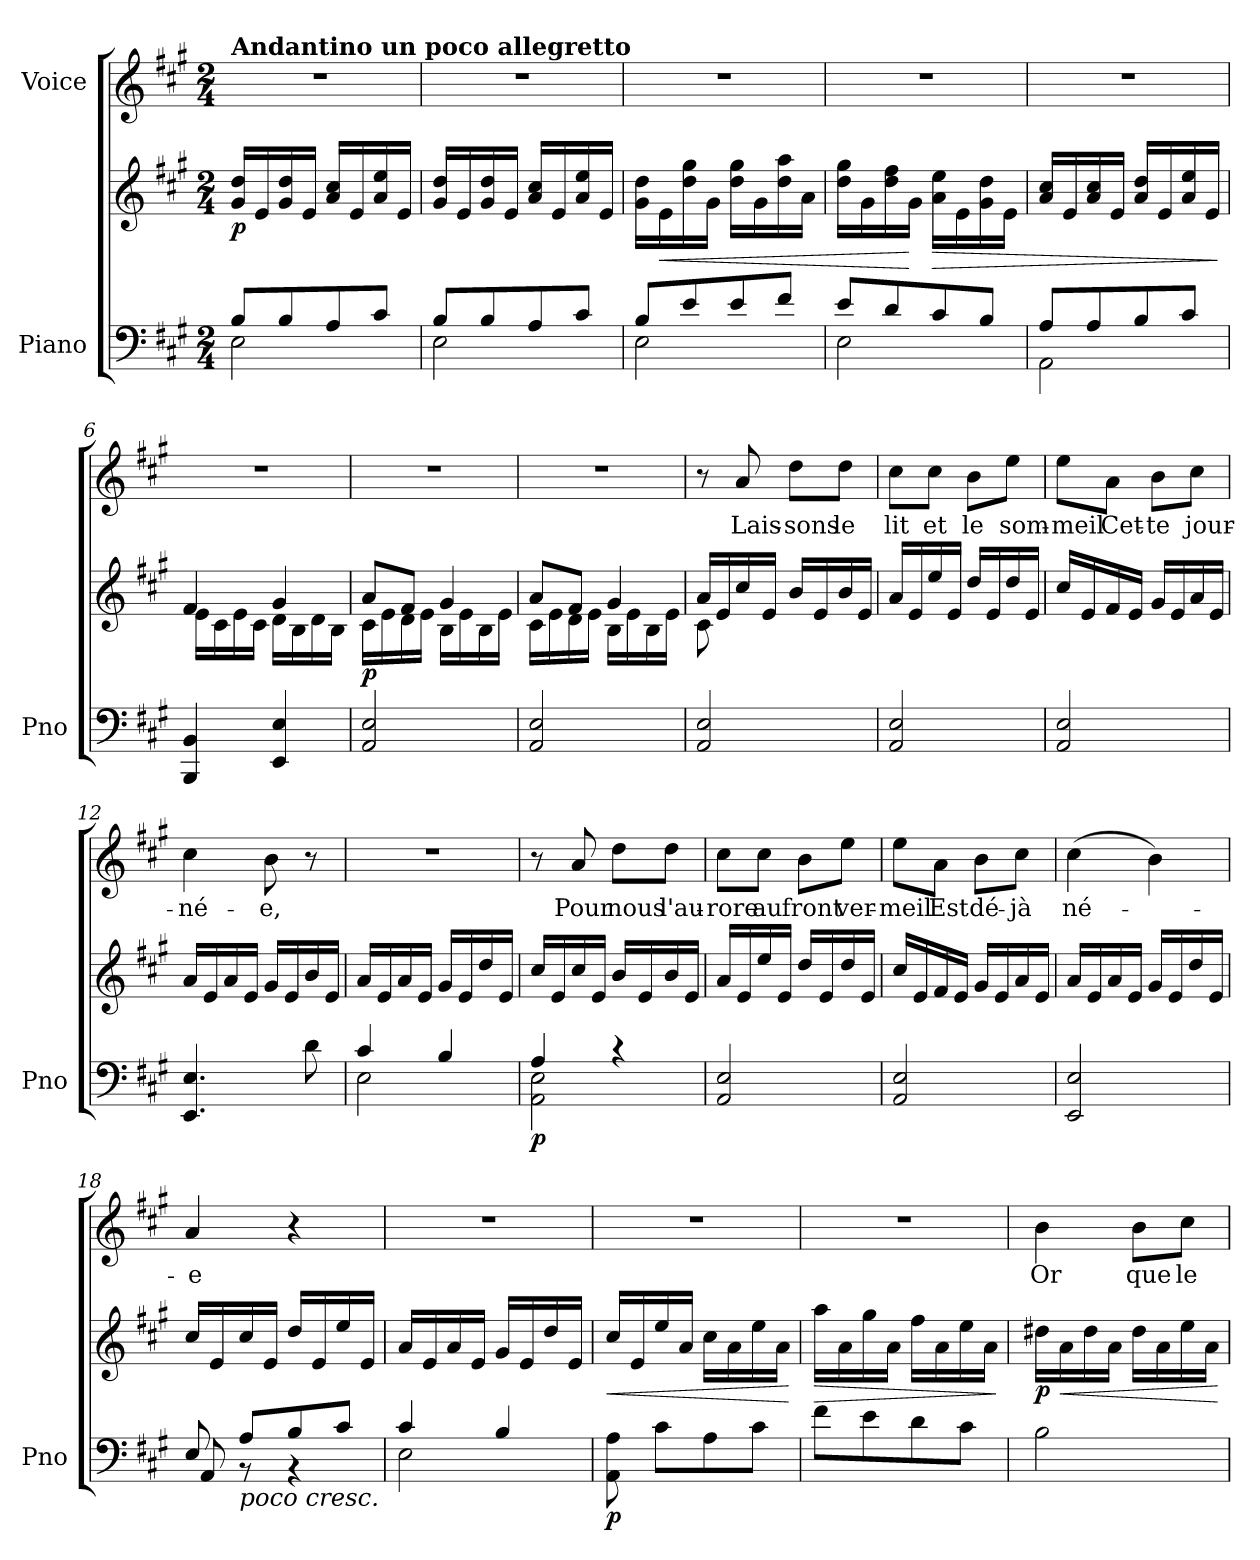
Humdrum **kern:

**kern	**kern	**dynam	**kern	**text
*part2	*part2	*part2	*part1	*part1
*staff3	*staff2	*staff2/3	*staff1	*staff1
*I"Piano	*	*	*I"Voice	*
*I'Pno	*	*	*	*
*clefF4	*clefG2	*	*clefG2	*
*k[f#c#g#]	*k[f#c#g#]	*	*k[f#c#g#]	*
*M2/4	*M2/4	*	*M2/4	*
=1	=1	=1	=1	=1
*^	*	*	*	*
!	!	!	!	!LO:TX:a:B:t=Andantino un poco allegretto	!
!	!	!	!LO:DY:b	!	!
8B/L	2E\	16g#/ 16dd/LL	p	2r	.
.	.	16e/	.	.	.
8B/	.	16g#/ 16dd/	.	.	.
.	.	16e/JJ	.	.	.
8A/	.	16a/ 16cc#/LL	.	.	.
.	.	16e/	.	.	.
8c#/J	.	16a/ 16ee/	.	.	.
.	.	16e/JJ	.	.	.
=2	=2	=2	=2	=2	=2
8B/L	2E\	16g#/ 16dd/LL	.	2r	.
.	.	16e/	.	.	.
8B/	.	16g#/ 16dd/	.	.	.
.	.	16e/JJ	.	.	.
8A/	.	16a/ 16cc#/LL	.	.	.
.	.	16e/	.	.	.
8c#/J	.	16a/ 16ee/	.	.	.
.	.	16e/JJ	.	.	.
=3	=3	=3	=3	=3	=3
8B/L	2E\	16g#\ 16dd\LL	.	2r	.
!	!	!	!LO:HP:b	!	!
.	.	16e\	<	.	.
8e/	.	16dd\ 16gg#\	.	.	.
.	.	16g#\JJ	.	.	.
8e/	.	16dd\ 16gg#\LL	.	.	.
.	.	16g#\	.	.	.
8f#/J	.	16dd\ 16aa\	.	.	.
.	.	16a\JJ	.	.	.
=4	=4	=4	=4	=4	=4
8e/L	2E\	16dd\ 16gg#\LL	.	2r	.
.	.	16g#\	.	.	.
8d/	.	16dd\ 16ff#\	.	.	.
.	.	16g#\JJ	[	.	.
!	!	!	!LO:HP:b	!	!
8c#/	.	16a\ 16ee\LL	>	.	.
.	.	16e\	.	.	.
8B/J	.	16g#\ 16dd\	.	.	.
.	.	16e\JJ	.	.	.
=5	=5	=5	=5	=5	=5
8A/L	2AA\	16a/ 16cc#/LL	.	2r	.
.	.	16e/	.	.	.
8A/	.	16a/ 16cc#/	.	.	.
.	.	16e/JJ	.	.	.
8B/	.	16a/ 16dd/LL	.	.	.
.	.	16e/	.	.	.
8c#/J	.	16a/ 16ee/	.	.	.
.	.	16e/JJ	.	.	.
*v	*v	*	*	*	*
.	.	]	.	.
=6	=6	=6	=6	=6
*	*^	*	*	*
4BBB/ 4BB/	4f#/	16e\LL	.	2r	.
.	.	16c#\	.	.	.
.	.	16e\	.	.	.
.	.	16c#\JJ	.	.	.
4EE/ 4E/	4g#/	16d\LL	.	.	.
.	.	16B\	.	.	.
.	.	16d\	.	.	.
.	.	16B\JJ	.	.	.
=7	=7	=7	=7	=7	=7
!	!	!	!LO:DY:b	!	!
2AA/ 2E/	8a/L	16c#\LL	p	2r	.
.	.	16e\	.	.	.
.	8f#/J	16d\	.	.	.
.	.	16e\JJ	.	.	.
.	4g#/	16B\LL	.	.	.
.	.	16e\	.	.	.
.	.	16B\	.	.	.
.	.	16e\JJ	.	.	.
=8	=8	=8	=8	=8	=8
2AA/ 2E/	8a/L	16c#\LL	.	2r	.
.	.	16e\	.	.	.
.	8f#/J	16d\	.	.	.
.	.	16e\JJ	.	.	.
.	4g#/	16B\LL	.	.	.
.	.	16e\	.	.	.
.	.	16B\	.	.	.
.	.	16e\JJ	.	.	.
=9	=9	=9	=9	=9	=9
2AA/ 2E/	16a/LL	8c#\	.	8r	.
.	16e/	.	.	.	.
.	16cc#/	8ryy	.	8a/	Lais-
.	16e/JJ	.	.	.	.
.	16b/LL	4ryy	.	8dd\L	-sons
.	16e/	.	.	.	.
.	16b/	.	.	8dd\J	le
.	16e/JJ	.	.	.	.
*	*v	*v	*	*	*
=10	=10	=10	=10	=10
2AA/ 2E/	16a/LL	.	8cc#\L	lit
.	16e/	.	.	.
.	16ee/	.	8cc#\J	et
.	16e/JJ	.	.	.
.	16dd/LL	.	8b\L	le
.	16e/	.	.	.
.	16dd/	.	8ee\J	som-
.	16e/JJ	.	.	.
=11	=11	=11	=11	=11
2AA/ 2E/	16cc#/LL	.	8ee\L	-meil
.	16e/	.	.	.
.	16f#/	.	8a\J	Cet-
.	16e/JJ	.	.	.
.	16g#/LL	.	8b\L	-te
.	16e/	.	.	.
.	16a/	.	8cc#\J	jour-
.	16e/JJ	.	.	.
=12	=12	=12	=12	=12
4.EE/ 4.E/	16a/LL	.	4cc#\	-né-
.	16e/	.	.	.
.	16a/	.	.	.
.	16e/JJ	.	.	.
.	16g#/LL	.	8b\	-e,
.	16e/	.	.	.
8d\	16b/	.	8r	.
.	16e/JJ	.	.	.
=13	=13	=13	=13	=13
*^	*	*	*	*
4c#/	2E\	16a/LL	.	2r	.
.	.	16e/	.	.	.
.	.	16a/	.	.	.
.	.	16e/JJ	.	.	.
4B/	.	16g#/LL	.	.	.
.	.	16e/	.	.	.
.	.	16dd/	.	.	.
.	.	16e/JJ	.	.	.
=14	=14	=14	=14	=14	=14
!	!	!	!LO:DY:b=2	!	!
4A/	2AA\ 2E\	16cc#/LL	p	8r	.
.	.	16e/	.	.	.
.	.	16cc#/	.	8a/	Pour
.	.	16e/JJ	.	.	.
4r	.	16b/LL	.	8dd\L	nous
.	.	16e/	.	.	.
.	.	16b/	.	8dd\J	l'au-
.	.	16e/JJ	.	.	.
*v	*v	*	*	*	*
=15	=15	=15	=15	=15
2AA/ 2E/	16a/LL	.	8cc#\L	-rore
.	16e/	.	.	.
.	16ee/	.	8cc#\J	au
.	16e/JJ	.	.	.
.	16dd/LL	.	8b\L	front
.	16e/	.	.	.
.	16dd/	.	8ee\J	ver-
.	16e/JJ	.	.	.
=16	=16	=16	=16	=16
2AA/ 2E/	16cc#/LL	.	8ee\L	-meil
.	16e/	.	.	.
.	16f#/	.	8a\J	Est
.	16e/JJ	.	.	.
.	16g#/LL	.	8b\L	dé-
.	16e/	.	.	.
.	16a/	.	8cc#\J	-jà
.	16e/JJ	.	.	.
=17	=17	=17	=17	=17
2EE/ 2E/	16a/LL	.	(4cc#\	né-
.	16e/	.	.	.
.	16a/	.	.	.
.	16e/JJ	.	.	.
.	16g#/LL	.	4b\)	.
.	16e/	.	.	.
.	16dd/	.	.	.
.	16e/JJ	.	.	.
=18	=18	=18	=18	=18
*^	*	*	*	*
8E/	8AA/	16cc#/LL	.	4a/	-e
.	.	16e/	.	.	.
!LO:TX:b:i:t=poco cresc.	!	!	!	!	!
8A/L	8r	16cc#/	.	.	.
.	.	16e/JJ	.	.	.
8B/	4r	16dd/LL	.	4r	.
.	.	16e/	.	.	.
8c#/J	.	16ee/	.	.	.
.	.	16e/JJ	.	.	.
=19	=19	=19	=19	=19	=19
4c#/	2E\	16a/LL	.	2r	.
.	.	16e/	.	.	.
.	.	16a/	.	.	.
.	.	16e/JJ	.	.	.
4B/	.	16g#/LL	.	.	.
.	.	16e/	.	.	.
.	.	16dd/	.	.	.
.	.	16e/JJ	.	.	.
*v	*v	*	*	*	*
=20	=20	=20	=20	=20
!	!	!LO:HP:b	!	!
!	!	!LO:DY:n=1:b=2	!	!
8AA\ 8A\	16cc#/LL	< p	2r	.
.	16e/	.	.	.
8c#\L	16ee/	.	.	.
.	16a/JJ	.	.	.
8A\	16cc#\LL	.	.	.
.	16a\	.	.	.
8c#\J	16ee\	.	.	.
.	16a\JJ	.	.	.
.	.	[	.	.
=21	=21	=21	=21	=21
!	!	!LO:HP:b	!	!
8f#\L	16aa\LL	>	2r	.
.	16a\	.	.	.
8e\	16gg#\	.	.	.
.	16a\JJ	.	.	.
8d\	16ff#\LL	.	.	.
.	16a\	.	.	.
8c#\J	16ee\	.	.	.
.	16a\JJ	.	.	.
.	.	]	.	.
=22	=22	=22	=22	=22
!	!	!LO:DY:b	!	!
2B\	16dd#X\LL	p	4b\	Or
!	!	!LO:HP:b	!	!
.	16a\	<	.	.
.	16dd#\	.	.	.
.	16a\JJ	.	.	.
.	16dd#\LL	.	8b\L	que
.	16a\	.	.	.
.	16ee\	.	8cc#\J	le
.	16a\JJ	.	.	.
.	.	[	.	.
=	=	=	=	=
*-	*-	*-	*-	*-
